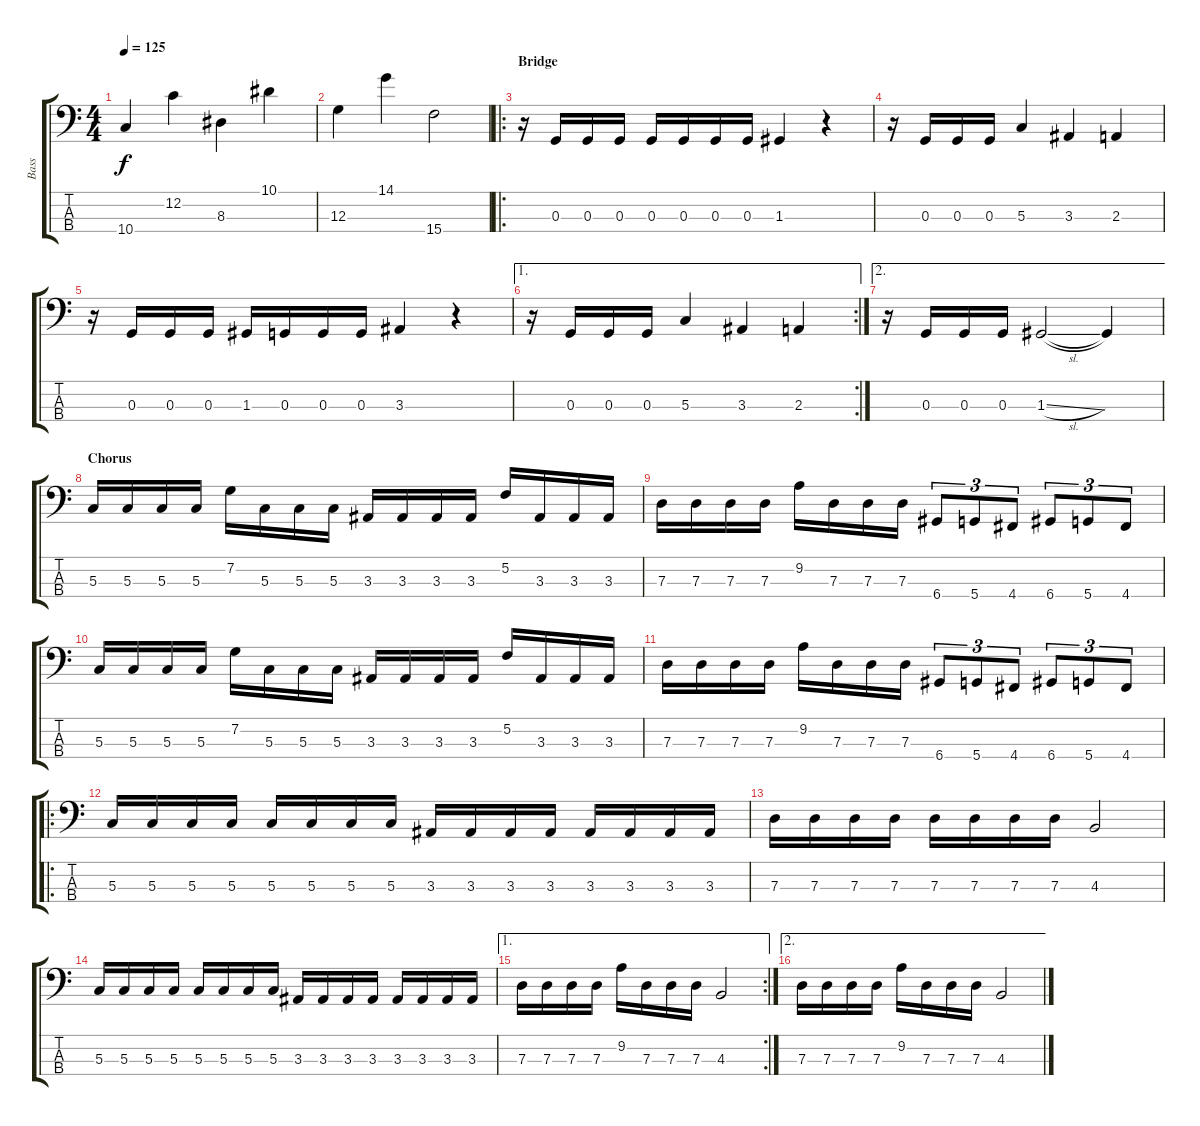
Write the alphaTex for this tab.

\track ("Bass" "Bass") {instrument electricbasspick}
\staff {score tabs}
\tuning (F2 C2 G1 D1) {hide}
\ts (4 4)
\tempo 125
\clef f4
\ks c
10.4.4{dy f} 12.2.4 8.3.4 10.1.4 |
12.3.4 14.1.4 15.4.2 |
\ro
\section ("" "Bridge")
r.16 0.3.16 0.3.16 0.3.16 0.3.16 0.3.16 0.3.16 0.3.16 1.3.4 r.4 |
r.16 0.3.16 0.3.16 0.3.16 5.3.4 3.3.4 2.3.4 |
r.16 0.3.16 0.3.16 0.3.16 1.3.16 0.3.16 0.3.16 0.3.16 3.3.4 r.4 |
\ae 1
\rc 2
r.16 0.3.16 0.3.16 0.3.16 5.3.4 3.3.4 2.3.4 |
\ae 2
r.16 0.3.16 0.3.16 0.3.16 1.3{sl}.2 1.3{t}.4 |
\section ("" "Chorus")
5.3.16 5.3.16 5.3.16 5.3.16 7.2.16 5.3.16 5.3.16 5.3.16 3.3.16 3.3.16 3.3.16 3.3.16 5.2.16 3.3.16 3.3.16 3.3.16 |
7.3.16 7.3.16 7.3.16 7.3.16 9.2.16 7.3.16 7.3.16 7.3.16 6.4.8{tu (3 2)} 5.4.8{tu (3 2)} 4.4.8{tu (3 2)} 6.4.8{tu (3 2)} 5.4.8{tu (3 2)} 4.4.8{tu (3 2)} |
5.3.16 5.3.16 5.3.16 5.3.16 7.2.16 5.3.16 5.3.16 5.3.16 3.3.16 3.3.16 3.3.16 3.3.16 5.2.16 3.3.16 3.3.16 3.3.16 |
7.3.16 7.3.16 7.3.16 7.3.16 9.2.16 7.3.16 7.3.16 7.3.16 6.4.8{tu (3 2)} 5.4.8{tu (3 2)} 4.4.8{tu (3 2)} 6.4.8{tu (3 2)} 5.4.8{tu (3 2)} 4.4.8{tu (3 2)} |
\ro
5.3.16 5.3.16 5.3.16 5.3.16 5.3.16 5.3.16 5.3.16 5.3.16 3.3.16 3.3.16 3.3.16 3.3.16 3.3.16 3.3.16 3.3.16 3.3.16 |
7.3.16 7.3.16 7.3.16 7.3.16 7.3.16 7.3.16 7.3.16 7.3.16 4.3.2 |
5.3.16 5.3.16 5.3.16 5.3.16 5.3.16 5.3.16 5.3.16 5.3.16 3.3.16 3.3.16 3.3.16 3.3.16 3.3.16 3.3.16 3.3.16 3.3.16 |
\ae 1
\rc 2
7.3.16 7.3.16 7.3.16 7.3.16 9.2.16 7.3.16 7.3.16 7.3.16 4.3.2 |
\ae 2
7.3.16 7.3.16 7.3.16 7.3.16 9.2.16 7.3.16 7.3.16 7.3.16 4.3.2
